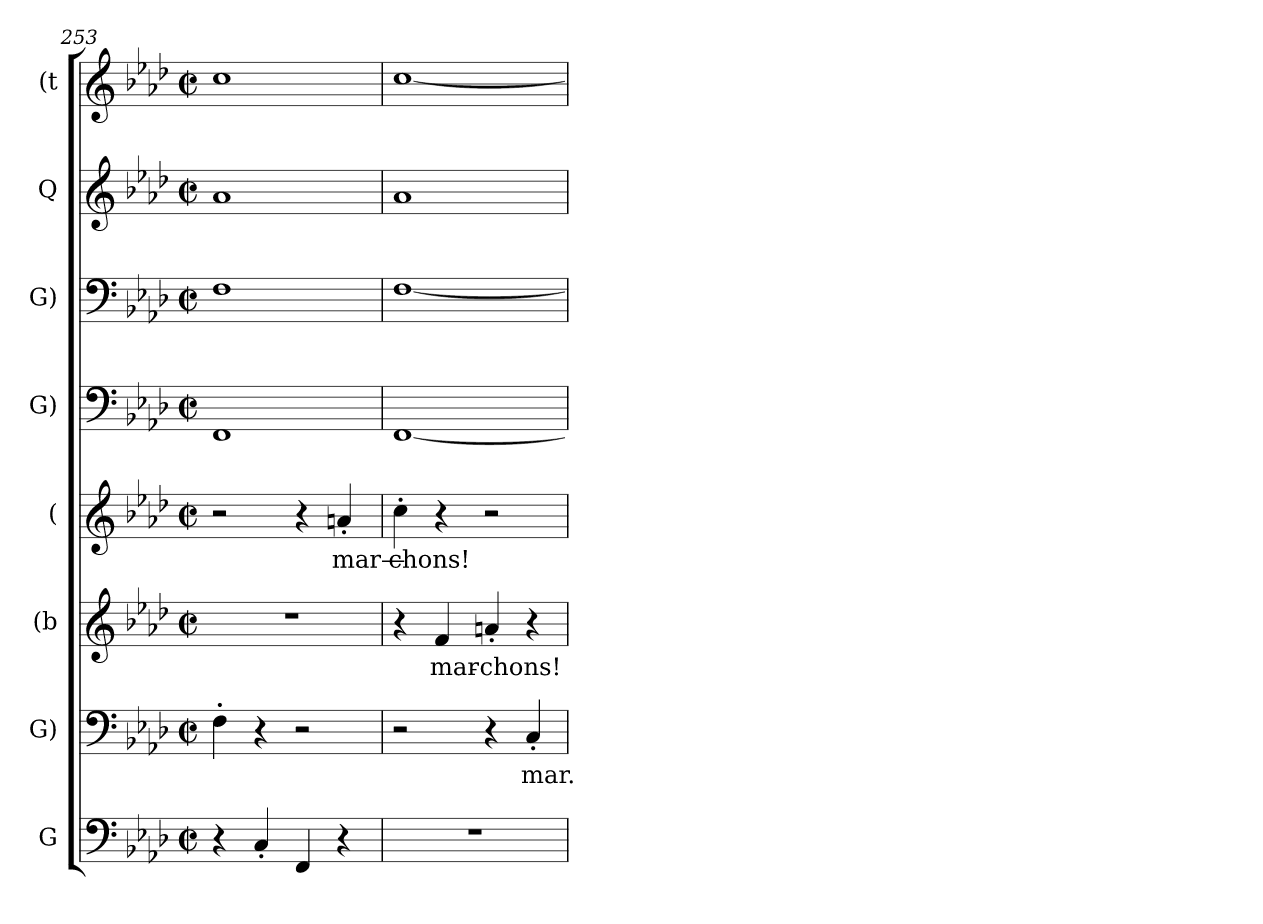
**kern	**kern	**text	**kern	**text	**kern	**text	**kern	**kern	**kern	**kern
*part8	*part7	*part7	*part6	*part6	*part5	*part5	*part4	*part3	*part2	*part1
*staff8	*staff7	*staff7	*staff6	*staff6	*staff5	*staff5	*staff4	*staff3	*staff2	*staff1
*I"G	*I"G)	*	*I"(b	*	*I"(	*	*I"G)	*I"G)	*I"Q	*I"(t
*clefF4	*clefF4	*	*clefG2	*	*clefG2	*	*clefF4	*clefF4	*clefG2	*clefG2
*k[b-e-a-d-]	*k[b-e-a-d-]	*	*k[b-e-a-d-]	*	*k[b-e-a-d-]	*	*k[b-e-a-d-]	*k[b-e-a-d-]	*k[b-e-a-d-]	*k[b-e-a-d-]
*M2/2	*M2/2	*	*M2/2	*	*M2/2	*	*M2/2	*M2/2	*M2/2	*M2/2
*met(c|)	*met(c|)	*	*met(c|)	*	*met(c|)	*	*met(c|)	*met(c|)	*met(c|)	*met(c|)
=253	=253	=253	=253	=253	=253	=253	=253	=253	=253	=253
4r	4F'>'>i\	.	1r	.	2r	.	1FFi/	1Fi/	1a-i/	1cci/
4C'<i/	4r	.	.	.	.	.	.	.	.	.
4FFi/	2r	.	.	.	4r	.	.	.	.	.
4r	.	.	.	.	4an'<i/	mar—	.	.	.	.
!!LO:PB:g=z
=254	=254	=254	=254	=254	=254	=254	=254	=254	=254	=254
1r	2r	.	4r	.	4cc'>i\	chons!	[1FFi/	[1Fi/	1a-i/	[1cci/
.	.	.	4fi/	mar-	4r	.	.	.	.	.
.	4r	.	4an'<i/	chons!	2r	.	.	.	.	.
.	4C'<i/	mar.	4r	.	.	.	.	.	.	.
=	=	=	=	=	=	=	=	=	=	=
*-	*-	*-	*-	*-	*-	*-	*-	*-	*-	*-
